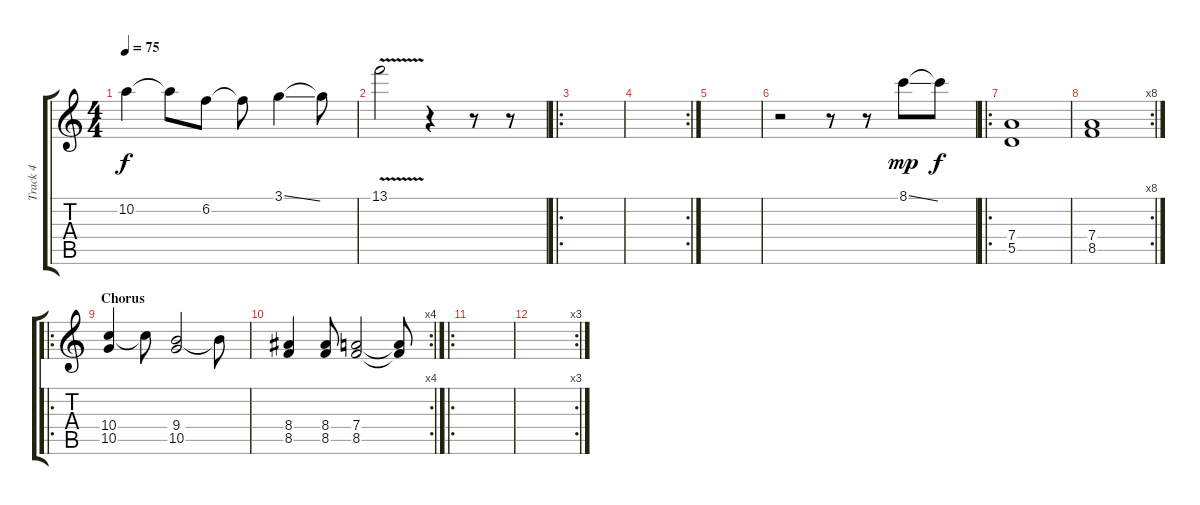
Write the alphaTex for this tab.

\track ("Track 4" "Track 4") {instrument distortionguitar}
\staff {score tabs}
\tuning (E4 B3 G3 D3 A2 E2) {hide}
\ts (4 4)
\tempo 75
\clef g2
\ks c
10.2.4{dy f} 10.2{t}.8 6.2.8 6.2{t}.8 3.1{ss}.4 3.1{t}.8 |
13.1{v}.2 r.4 r.8 r.8 |
\ro
|
\rc 2
|
|
r.2 r.8 r.8 8.1{ss}.8{dy mp} 8.1{t}.8{dy f} |
\ro
(7.4 5.5).1 |
\rc 8
(7.4 8.5).1 |
\ro
\section ("" "Chorus")
(10.4 10.5).4 10.4{t}.8 (9.4 10.5).2 9.4{t}.8 |
\rc 4
(8.4 8.5).4 (8.4 8.5).8 (7.4 8.5).2 (7.4{t} 8.5{t}).8 |
\ro
|
\rc 3
